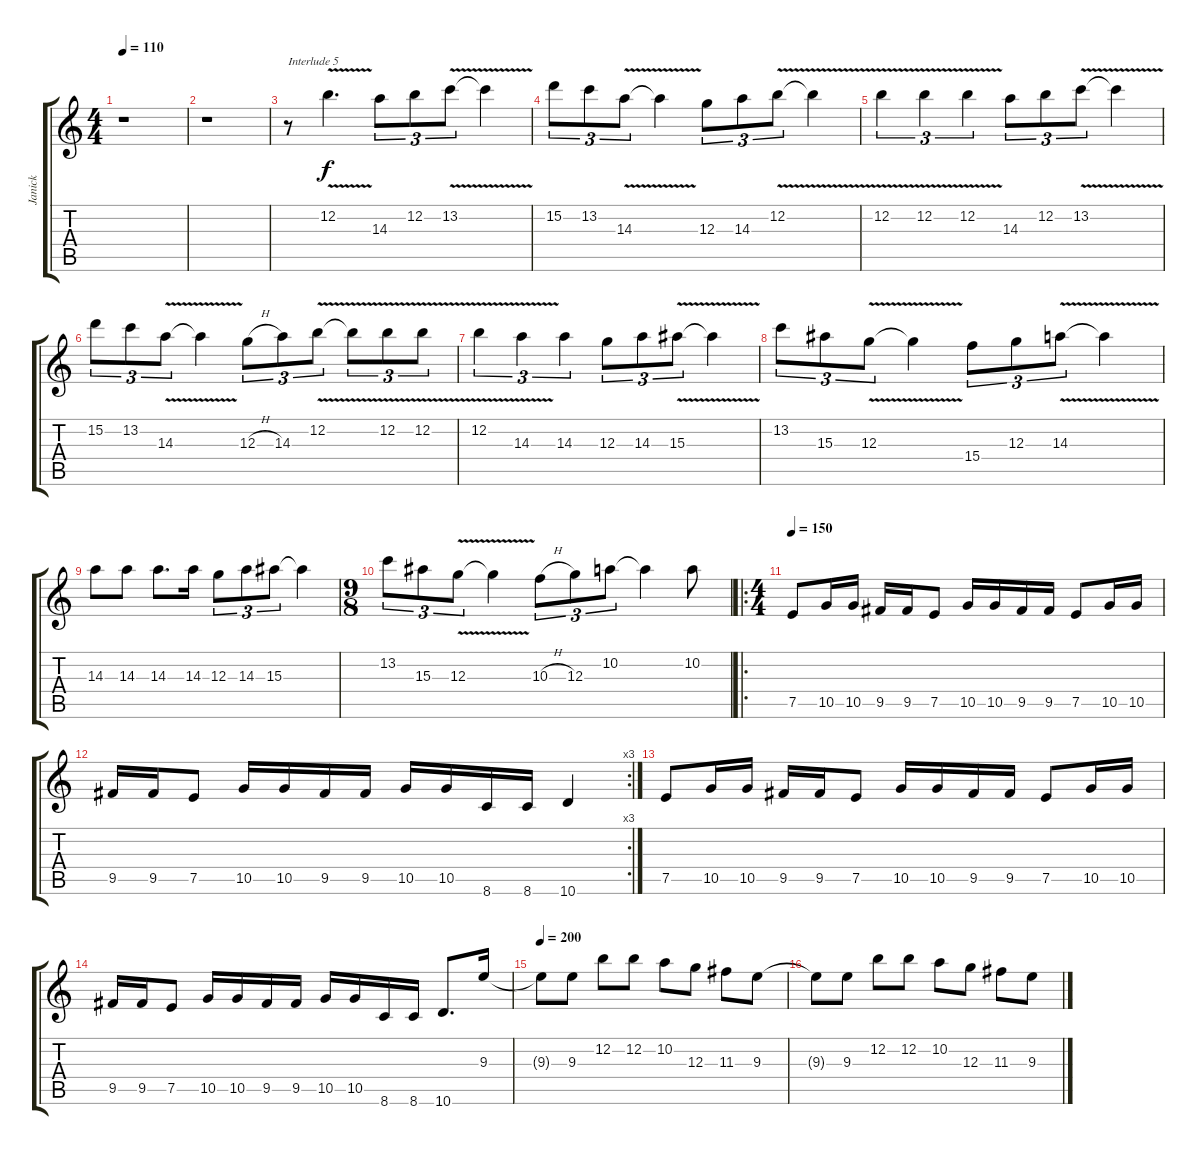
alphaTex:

\track ("Janick" "Janick") {instrument distortionguitar}
\staff {score tabs}
\tuning (E4 B3 G3 D3 A2 E2) {hide}
\ts (4 4)
\tempo 110
\clef g2
\ks c
r.1{dy f} |
r.1 |
r.8{txt "Interlude 5"} 12.2{v}.4{d} 14.3.8{tu (3 2)} 12.2.8{tu (3 2)} 13.2{v}.8{tu (3 2)} 13.2{t}.4 |
15.2.8{tu (3 2)} 13.2.8{tu (3 2)} 14.3{v}.8{tu (3 2)} 14.3{t}.4 12.3.8{tu (3 2)} 14.3.8{tu (3 2)} 12.2{v}.8{tu (3 2)} 12.2{t}.4 |
12.2{v}.4{tu (3 2)} 12.2{v}.4{tu (3 2)} 12.2{v}.4{tu (3 2)} 14.3.8{tu (3 2)} 12.2.8{tu (3 2)} 13.2{v}.8{tu (3 2)} 13.2{t}.4 |
15.2.8{tu (3 2)} 13.2.8{tu (3 2)} 14.3{v}.8{tu (3 2)} 14.3{t}.4 12.3{h}.8{tu (3 2)} 14.3.8{tu (3 2)} 12.2{v}.8{tu (3 2)} 12.2{t}.8{tu (3 2)} 12.2{v}.8{tu (3 2)} 12.2{v}.8{tu (3 2)} |
12.2{v}.4{tu (3 2)} 14.3{v}.4{tu (3 2)} 14.3.4{tu (3 2)} 12.3.8{tu (3 2)} 14.3.8{tu (3 2)} 15.3{v}.8{tu (3 2)} 15.3{t}.4 |
13.2.8{tu (3 2)} 15.3.8{tu (3 2)} 12.3{v}.8{tu (3 2)} 12.3{t}.4 15.4.8{tu (3 2)} 12.3.8{tu (3 2)} 14.3{v}.8{tu (3 2)} 14.3{t}.4 |
14.3.8 14.3.8 14.3.8{d} 14.3.16 12.3.8{tu (3 2)} 14.3.8{tu (3 2)} 15.3.8{tu (3 2)} 15.3{t}.4 |
\ts (9 8)
13.2.8{tu (3 2)} 15.3.8{tu (3 2)} 12.3{v}.8{tu (3 2)} 12.3{t}.4 10.3{h}.8{tu (3 2)} 12.3.8{tu (3 2)} 10.2.8{tu (3 2)} 10.2{t}.4 10.2.8 |
\ro
\ts (4 4)
\tempo 138
\tempo 150
7.5.8 10.5.16 10.5.16 9.5.16 9.5.16 7.5.8 10.5.16 10.5.16 9.5.16 9.5.16 7.5.8 10.5.16 10.5.16 |
\rc 3
9.5.16 9.5.16 7.5.8 10.5.16 10.5.16 9.5.16 9.5.16 10.5.16 10.5.16 8.6.16 8.6.16 10.6.4 |
7.5.8 10.5.16 10.5.16 9.5.16 9.5.16 7.5.8 10.5.16 10.5.16 9.5.16 9.5.16 7.5.8 10.5.16 10.5.16 |
9.5.16 9.5.16 7.5.8 10.5.16 10.5.16 9.5.16 9.5.16 10.5.16 10.5.16 8.6.16 8.6.16 10.6.8{d} 9.3.16 |
\tempo 200
9.3{t}.8 9.3.8 12.2.8 12.2.8 10.2.8 12.3.8 11.3.8 9.3.8 |
9.3{t}.8 9.3.8 12.2.8 12.2.8 10.2.8 12.3.8 11.3.8 9.3.8
